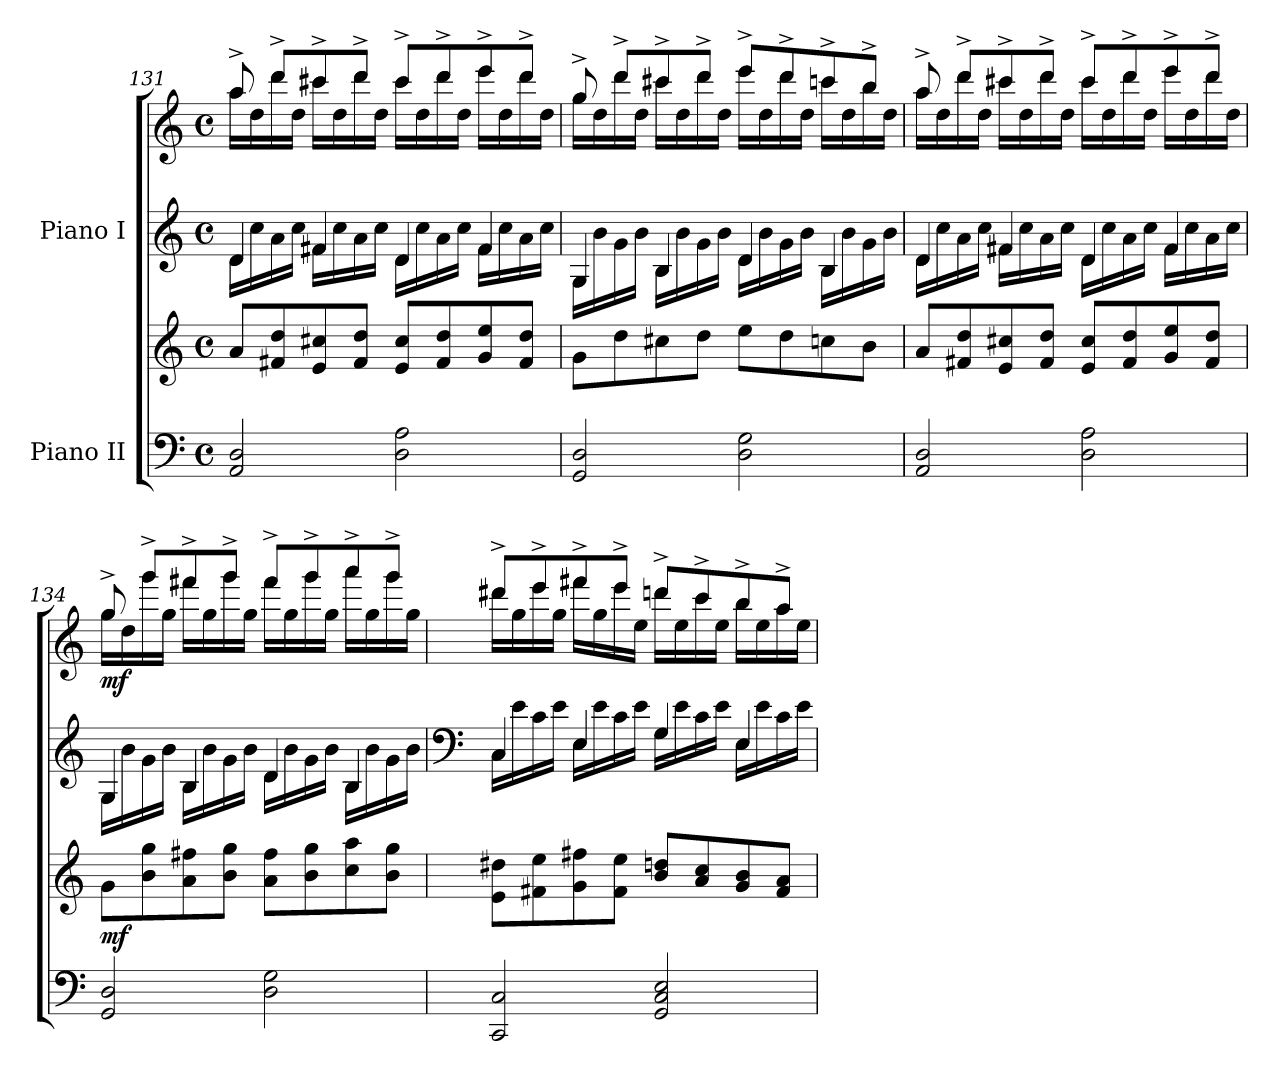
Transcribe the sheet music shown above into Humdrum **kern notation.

**kern	**kern	**dynam	**kern	**kern	**dynam
*part2	*part2	*part2	*part1	*part1	*part1
*staff4	*staff3	*staff3/4	*staff2	*staff1	*staff1/2
*I"Piano II	*	*	*I"Piano I	*	*
!!LO:LB:g=z
*clefF4	*clefG2	*	*clefG2	*clefG2	*
*k[]	*k[]	*	*k[]	*k[]	*
*M4/4	*M4/4	*	*M4/4	*M4/4	*
*met(c)	*met(c)	*	*met(c)	*met(c)	*
=131	=131	=131	=131	=131	=131
*	*	*	*^	*^	*
2AA/ 2D/	8a/L	.	4d/	16d\LL	8aa^/	16aa\LL	.
.	.	.	.	16cc\	.	16dd\	.
.	8f#X/ 8dd/	.	.	16a\	8ddd^/L	16ddd\	.
.	.	.	.	16cc\JJ	.	16dd\JJ	.
.	8e/ 8cc#X/	.	4f#X/	16f#\LL	8ccc#X^/	16ccc#\LL	.
.	.	.	.	16cc\	.	16dd\	.
.	8f#/ 8dd/J	.	.	16a\	8ddd^/J	16ddd\	.
.	.	.	.	16cc\JJ	.	16dd\JJ	.
2D\ 2A\	8e/ 8cc#/L	.	4d/	16d\LL	8ccc#^/L	16ccc#\LL	.
.	.	.	.	16cc\	.	16dd\	.
.	8f#/ 8dd/	.	.	16a\	8ddd^/	16ddd\	.
.	.	.	.	16cc\JJ	.	16dd\JJ	.
.	8g/ 8ee/	.	4f#/	16f#\LL	8eee^/	16eee\LL	.
.	.	.	.	16cc\	.	16dd\	.
.	8f#/ 8dd/J	.	.	16a\	8ddd^/J	16ddd\	.
.	.	.	.	16cc\JJ	.	16dd\JJ	.
=132	=132	=132	=132	=132	=132	=132	=132
2GG/ 2D/	8g\L	.	4G/	16G\LL	8gg^/	16gg\LL	.
.	.	.	.	16b\	.	16dd\	.
.	8dd\	.	.	16g\	8ddd^/L	16ddd\	.
.	.	.	.	16b\JJ	.	16dd\JJ	.
.	8cc#X\	.	4B/	16B\LL	8ccc#X^/	16ccc#\LL	.
.	.	.	.	16b\	.	16dd\	.
.	8dd\J	.	.	16g\	8ddd^/J	16ddd\	.
.	.	.	.	16b\JJ	.	16dd\JJ	.
2D\ 2G\	8ee\L	.	4d/	16d\LL	8eee^/L	16eee\LL	.
.	.	.	.	16b\	.	16dd\	.
.	8dd\	.	.	16g\	8ddd^/	16ddd\	.
.	.	.	.	16b\JJ	.	16dd\JJ	.
.	8ccn\	.	4B/	16B\LL	8cccn^/	16ccc\LL	.
.	.	.	.	16b\	.	16dd\	.
.	8b\J	.	.	16g\	8bb^/J	16bb\	.
.	.	.	.	16b\JJ	.	16dd\JJ	.
!!LO:PB:g=z	!!
=133	=133	=133	=133	=133	=133	=133	=133
2AA/ 2D/	8a/L	.	4d/	16d\LL	8aa^/	16aa\LL	.
.	.	.	.	16cc\	.	16dd\	.
.	8f#X/ 8dd/	.	.	16a\	8ddd^/L	16ddd\	.
.	.	.	.	16cc\JJ	.	16dd\JJ	.
.	8e/ 8cc#X/	.	4f#X/	16f#\LL	8ccc#X^/	16ccc#\LL	.
.	.	.	.	16cc\	.	16dd\	.
.	8f#/ 8dd/J	.	.	16a\	8ddd^/J	16ddd\	.
.	.	.	.	16cc\JJ	.	16dd\JJ	.
2D\ 2A\	8e/ 8cc#/L	.	4d/	16d\LL	8ccc#^/L	16ccc#\LL	.
.	.	.	.	16cc\	.	16dd\	.
.	8f#/ 8dd/	.	.	16a\	8ddd^/	16ddd\	.
.	.	.	.	16cc\JJ	.	16dd\JJ	.
.	8g/ 8ee/	.	4f#/	16f#\LL	8eee^/	16eee\LL	.
.	.	.	.	16cc\	.	16dd\	.
.	8f#/ 8dd/J	.	.	16a\	8ddd^/J	16ddd\	.
.	.	.	.	16cc\JJ	.	16dd\JJ	.
=134	=134	=134	=134	=134	=134	=134	=134
!	!	!LO:DY:b	!	!	!	!	!LO:DY:b
2GG/ 2D/	8g\L	mf	4G/	16G\LL	8gg^/	16gg\LL	mf
.	.	.	.	16b\	.	16dd\	.
.	8b\ 8gg\	.	.	16g\	8ggg^/L	16ggg\	.
.	.	.	.	16b\JJ	.	16gg\JJ	.
.	8a\ 8ff#X\	.	4B/	16B\LL	8fff#X^/	16fff#\LL	.
.	.	.	.	16b\	.	16gg\	.
.	8b\ 8gg\J	.	.	16g\	8ggg^/J	16ggg\	.
.	.	.	.	16b\JJ	.	16gg\JJ	.
2D\ 2G\	8a\ 8ff#\L	.	4d/	16d\LL	8fff#^/L	16fff#\LL	.
.	.	.	.	16b\	.	16gg\	.
.	8b\ 8gg\	.	.	16g\	8ggg^/	16ggg\	.
.	.	.	.	16b\JJ	.	16gg\JJ	.
.	8cc\ 8aa\	.	4B/	16B\LL	8aaa^/	16aaa\LL	.
.	.	.	.	16b\	.	16gg\	.
.	8b\ 8gg\J	.	.	16g\	8ggg^/J	16ggg\	.
.	.	.	.	16b\JJ	.	16gg\JJ	.
!!LO:LB:g=z	!!
=135	=135	=135	=135	=135	=135	=135	=135
*	*	*	*clefF4	*	*	*	*
2CC/ 2C/	8e\ 8dd#X\L	.	4C/	16C\LL	8ddd#X^/L	16ddd#\LL	.
.	.	.	.	16e\	.	16gg\	.
.	8f#X\ 8ee\	.	.	16c\	8eee^/	16eee\	.
.	.	.	.	16e\JJ	.	16gg\JJ	.
.	8g\ 8ff#X\	.	4E/	16E\LL	8fff#X^/	16fff#\LL	.
.	.	.	.	16e\	.	16gg\	.
.	8f#\ 8ee\J	.	.	16c\	8eee^/J	16eee\	.
.	.	.	.	16e\JJ	.	16ee\JJ	.
2GG/ 2C/ 2E/	8b/ 8ddn/L	.	4G/	16G\LL	8dddn^/L	16ddd\LL	.
.	.	.	.	16e\	.	16ee\	.
.	8a/ 8cc/	.	.	16c\	8ccc^/	16ccc\	.
.	.	.	.	16e\JJ	.	16ee\JJ	.
.	8g/ 8b/	.	4E/	16E\LL	8bb^/	16bb\LL	.
.	.	.	.	16e\	.	16ee\	.
.	8f#/ 8a/J	.	.	16c\	8aa^/J	16aa\	.
.	.	.	.	16e\JJ	.	16ee\JJ	.
*	*	*	*v	*v	*	*	*
*	*	*	*	*v	*v	*
=	=	=	=	=	=
*-	*-	*-	*-	*-	*-
